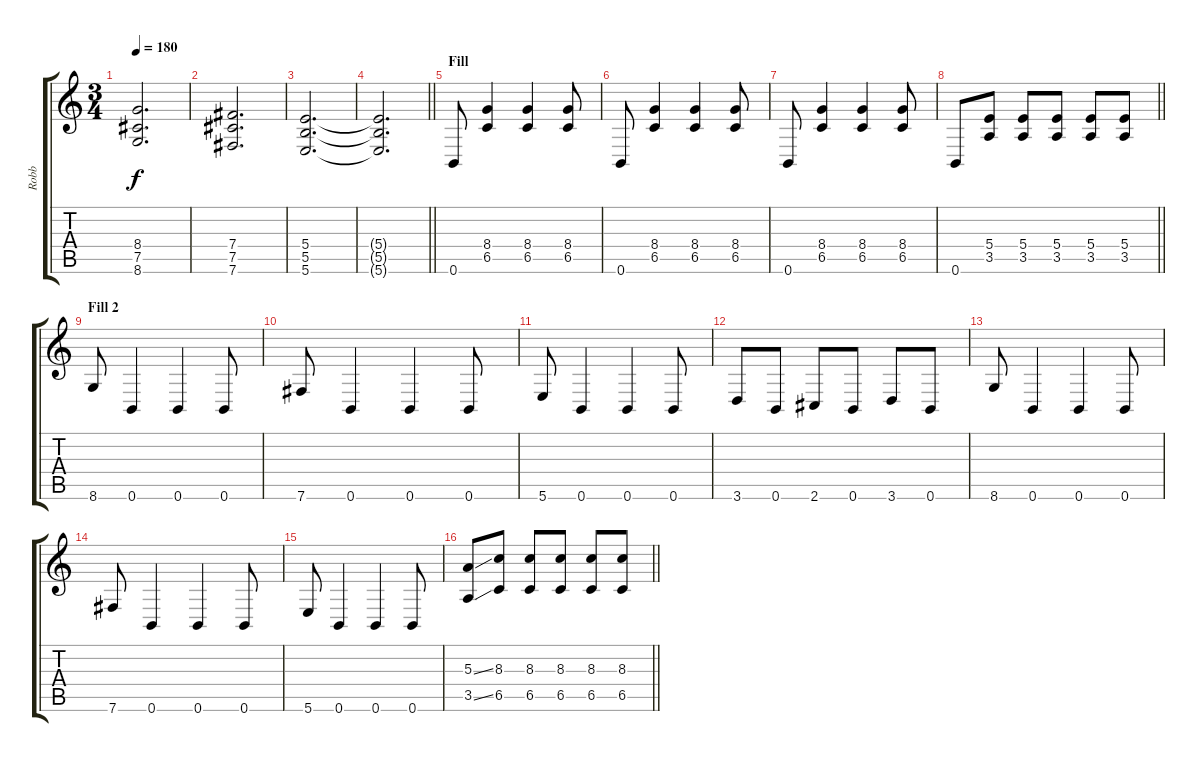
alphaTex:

\track ("Robb" "Robb") {instrument distortionguitar}
\staff {score tabs}
\tuning (Db4 Ab3 E3 B2 Gb2 B1) {hide}
\ts (3 4)
\tempo 180
\clef g2
\ks c
(8.4 7.5 8.6).2{d dy f} |
(7.4 7.5 7.6).2{d} |
(5.4 5.5 5.6).2{d} |
\barLineRight lightlight
(5.4{t} 5.5{t} 5.6{t}).2{d} |
\section ("" "Fill")
0.6.8 (8.4 6.5).4 (8.4 6.5).4 (8.4 6.5).8 |
0.6.8 (8.4 6.5).4 (8.4 6.5).4 (8.4 6.5).8 |
0.6.8 (8.4 6.5).4 (8.4 6.5).4 (8.4 6.5).8 |
\barLineRight lightlight
0.6.8 (5.4 3.5).8 (5.4 3.5).8 (5.4 3.5).8 (5.4 3.5).8 (5.4 3.5).8 |
\section ("" "Fill 2")
8.6.8 0.6.4 0.6.4 0.6.8 |
7.6.8 0.6.4 0.6.4 0.6.8 |
5.6.8 0.6.4 0.6.4 0.6.8 |
3.6.8 0.6.8 2.6.8 0.6.8 3.6.8 0.6.8 |
8.6.8 0.6.4 0.6.4 0.6.8 |
7.6.8 0.6.4 0.6.4 0.6.8 |
5.6.8 0.6.4 0.6.4 0.6.8 |
\barLineRight lightlight
(5.3{ss} 3.5{ss}).8 (8.3 6.5).8 (8.3 6.5).8 (8.3 6.5).8 (8.3 6.5).8 (8.3 6.5).8
